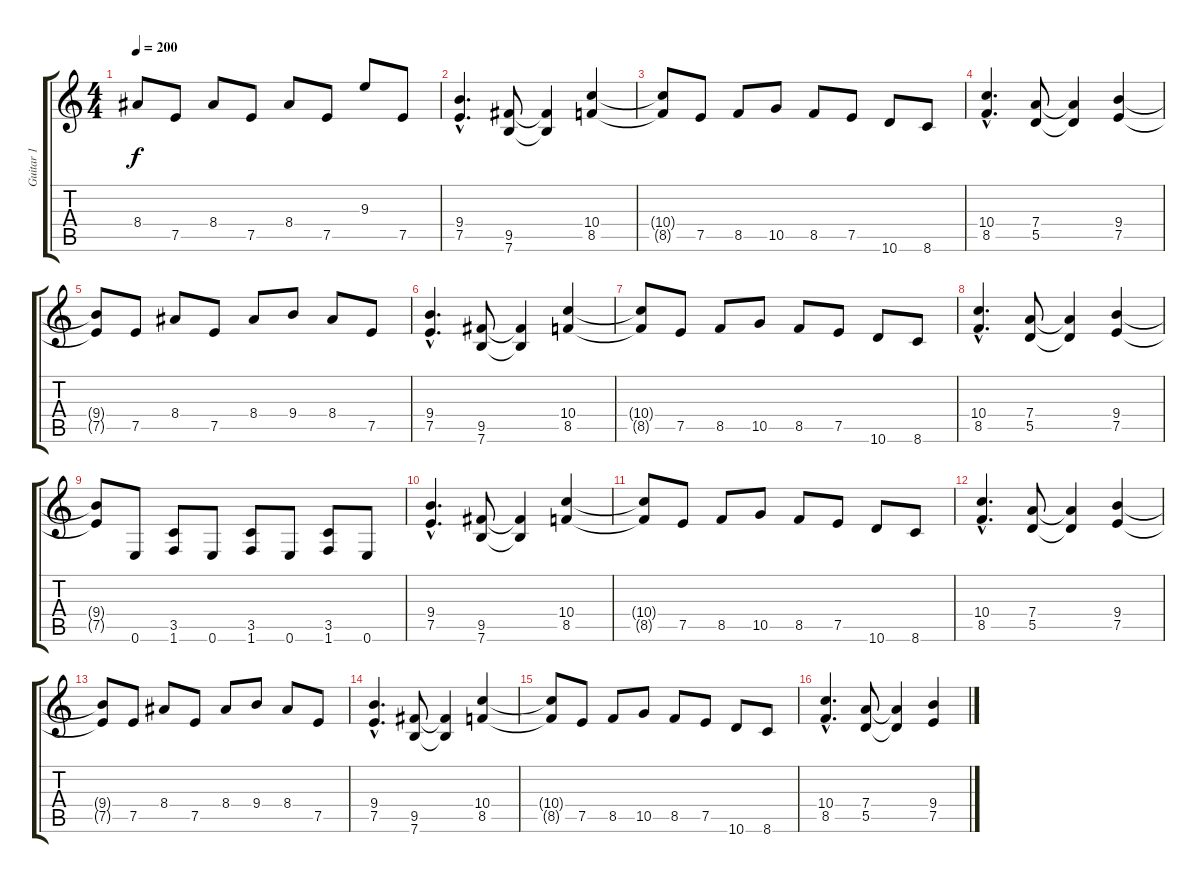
\track ("Guitar 1" "Guitar 1") {instrument distortionguitar}
\staff {score tabs}
\tuning (E4 B3 G3 D3 A2 E2) {hide}
\ts (4 4)
\tempo 200
\clef g2
\ks c
8.4.8{dy f} 7.5.8 8.4.8 7.5.8 8.4.8 7.5.8 9.3.8 7.5.8 |
(9.4{hac} 7.5{hac}).4{d} (9.5 7.6).8 (9.5{t} 7.6{t}).4 (10.4 8.5).4 |
(10.4{t} 8.5{t}).8 7.5.8 8.5.8 10.5.8 8.5.8 7.5.8 10.6.8 8.6.8 |
(10.4{hac} 8.5{hac}).4{d} (7.4 5.5).8 (7.4{t} 5.5{t}).4 (9.4 7.5).4 |
(9.4{t} 7.5{t}).8 7.5.8 8.4.8 7.5.8 8.4.8 9.4.8 8.4.8 7.5.8 |
(9.4{hac} 7.5{hac}).4{d} (9.5 7.6).8 (9.5{t} 7.6{t}).4 (10.4 8.5).4 |
(10.4{t} 8.5{t}).8 7.5.8 8.5.8 10.5.8 8.5.8 7.5.8 10.6.8 8.6.8 |
(10.4{hac} 8.5{hac}).4{d} (7.4 5.5).8 (7.4{t} 5.5{t}).4 (9.4 7.5).4 |
(9.4{t} 7.5{t}).8 0.6.8 (3.5 1.6).8 0.6.8 (3.5 1.6).8 0.6.8 (3.5 1.6).8 0.6.8 |
(9.4{hac} 7.5{hac}).4{d} (9.5 7.6).8 (9.5{t} 7.6{t}).4 (10.4 8.5).4 |
(10.4{t} 8.5{t}).8 7.5.8 8.5.8 10.5.8 8.5.8 7.5.8 10.6.8 8.6.8 |
(10.4{hac} 8.5{hac}).4{d} (7.4 5.5).8 (7.4{t} 5.5{t}).4 (9.4 7.5).4 |
(9.4{t} 7.5{t}).8 7.5.8 8.4.8 7.5.8 8.4.8 9.4.8 8.4.8 7.5.8 |
(9.4{hac} 7.5{hac}).4{d} (9.5 7.6).8 (9.5{t} 7.6{t}).4 (10.4 8.5).4 |
(10.4{t} 8.5{t}).8 7.5.8 8.5.8 10.5.8 8.5.8 7.5.8 10.6.8 8.6.8 |
(10.4{hac} 8.5{hac}).4{d} (7.4 5.5).8 (7.4{t} 5.5{t}).4 (9.4 7.5).4
